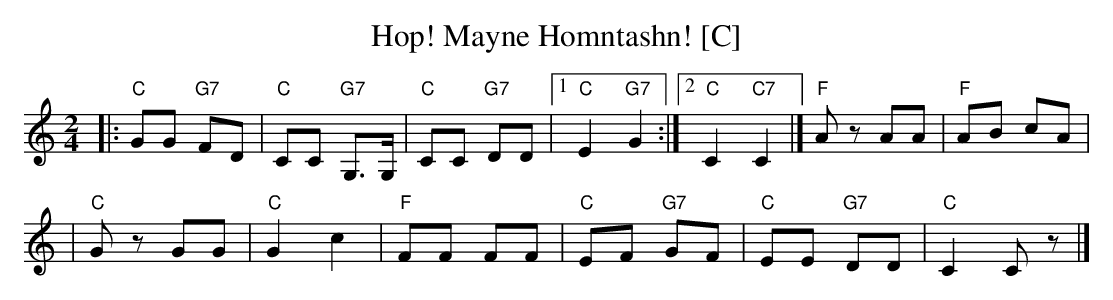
X:1
T: Hop! Mayne Homntashn! [C]
M: 2/4
L: 1/8
K: C
|: "C"GG "G7"FD | "C"CC "G7"G,>G, \
|  "C"CC "G7"DD |1 "C"E2 "G7"G2 :|2 "C"C2 "C7"C2 \
|] "F"Az AA | "F"AB cA |
|  "C"Gz GG | "C"G2 c2 \
|  "F"FF FF | "C"EF "G7"GF \
|  "C"EE "G7"DD | "C"C2 Cz |]
